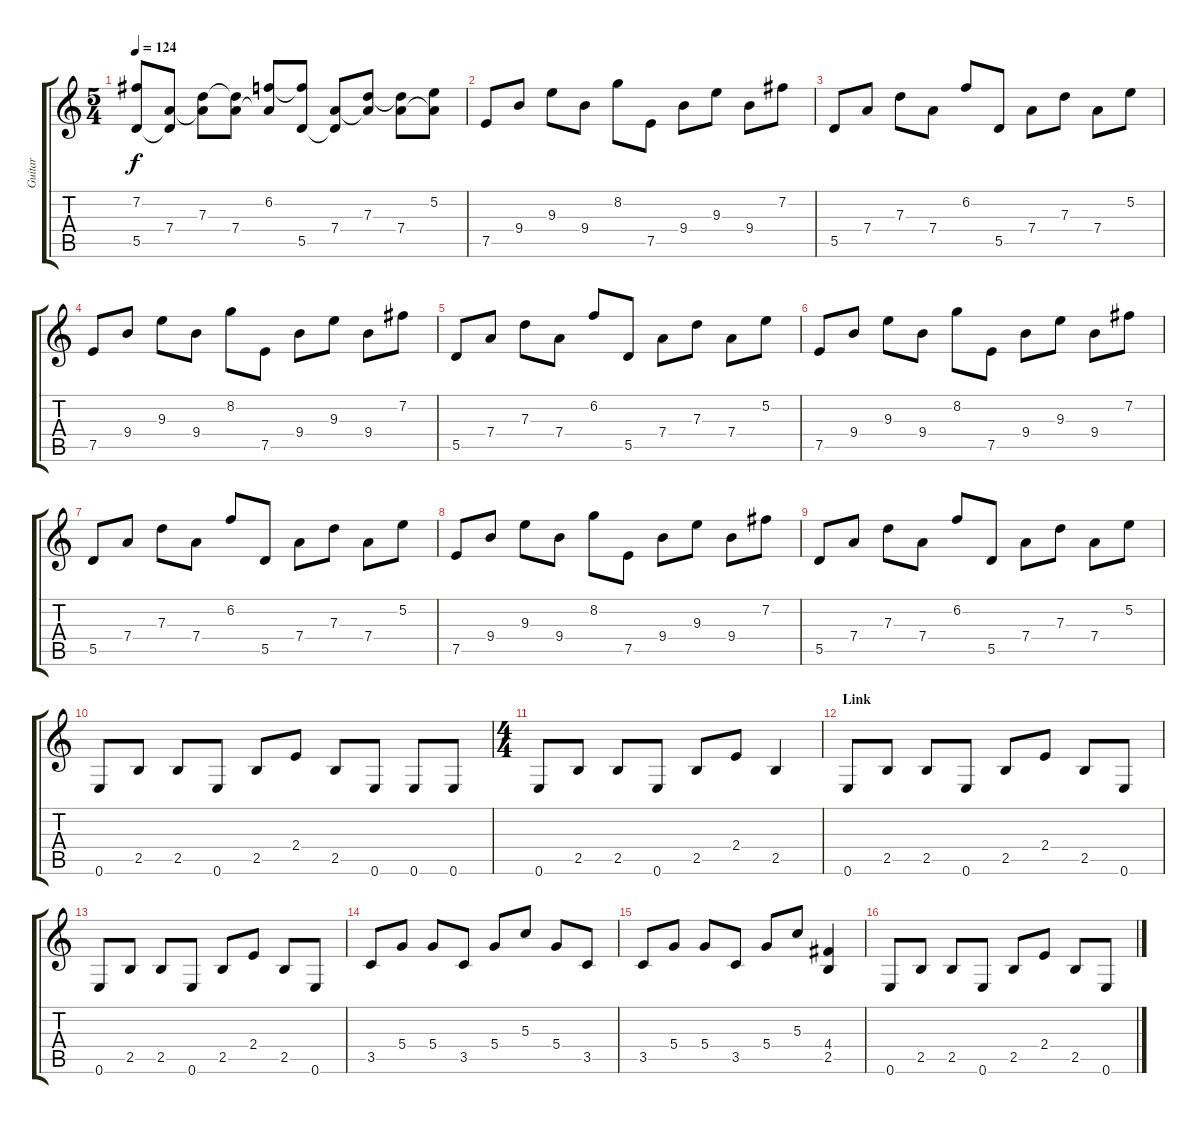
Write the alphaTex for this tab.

\track ("Guitar" "Guitar") {instrument acousticguitarnylon}
\staff {score tabs}
\tuning (E4 B3 G3 D3 A2 E2) {hide}
\ts (5 4)
\tempo 124
\clef g2
\ks c
(7.2{t} 5.5).8{dy f} (7.4 5.5{t}).8 (7.3 7.4{t}).8 (7.3{t} 7.4).8 (6.2 7.4{t}).8 (6.2{t} 5.5).8 (7.4 5.5{t}).8 (7.3 7.4{t}).8 (7.3{t} 7.4).8 (5.2 7.4{t}).8 |
\section ("" "")
7.5.8{balance 6 instrument distortionguitar} 9.4.8 9.3.8 9.4.8 8.2.8 7.5.8 9.4.8 9.3.8 9.4.8 7.2.8 |
5.5.8 7.4.8 7.3.8 7.4.8 6.2.8 5.5.8 7.4.8 7.3.8 7.4.8 5.2.8 |
7.5.8 9.4.8 9.3.8 9.4.8 8.2.8 7.5.8 9.4.8 9.3.8 9.4.8 7.2.8 |
5.5.8 7.4.8 7.3.8 7.4.8 6.2.8 5.5.8 7.4.8 7.3.8 7.4.8 5.2.8 |
7.5.8{instrument distortionguitar} 9.4.8 9.3.8 9.4.8 8.2.8 7.5.8 9.4.8 9.3.8 9.4.8 7.2.8 |
5.5.8 7.4.8 7.3.8 7.4.8 6.2.8 5.5.8 7.4.8 7.3.8 7.4.8 5.2.8 |
7.5.8 9.4.8 9.3.8 9.4.8 8.2.8 7.5.8 9.4.8 9.3.8 9.4.8 7.2.8 |
5.5.8 7.4.8 7.3.8 7.4.8 6.2.8 5.5.8 7.4.8 7.3.8 7.4.8 5.2.8 |
\section ("" "")
0.6.8{balance 0} 2.5.8 2.5.8 0.6.8 2.5.8 2.4.8 2.5.8 0.6.8 0.6.8 0.6.8 |
\ts (4 4)
0.6.8 2.5.8 2.5.8 0.6.8 2.5.8 2.4.8 2.5.4 |
\section ("" "Link")
0.6.8{balance 8 instrument distortionguitar} 2.5.8 2.5.8 0.6.8 2.5.8 2.4.8 2.5.8 0.6.8 |
0.6.8 2.5.8 2.5.8 0.6.8 2.5.8 2.4.8 2.5.8 0.6.8 |
3.5.8 5.4.8 5.4.8 3.5.8 5.4.8 5.3.8 5.4.8 3.5.8 |
3.5.8 5.4.8 5.4.8 3.5.8 5.4.8 5.3.8 (4.4 2.5).4 |
0.6.8{instrument distortionguitar} 2.5.8 2.5.8 0.6.8 2.5.8 2.4.8 2.5.8 0.6.8
